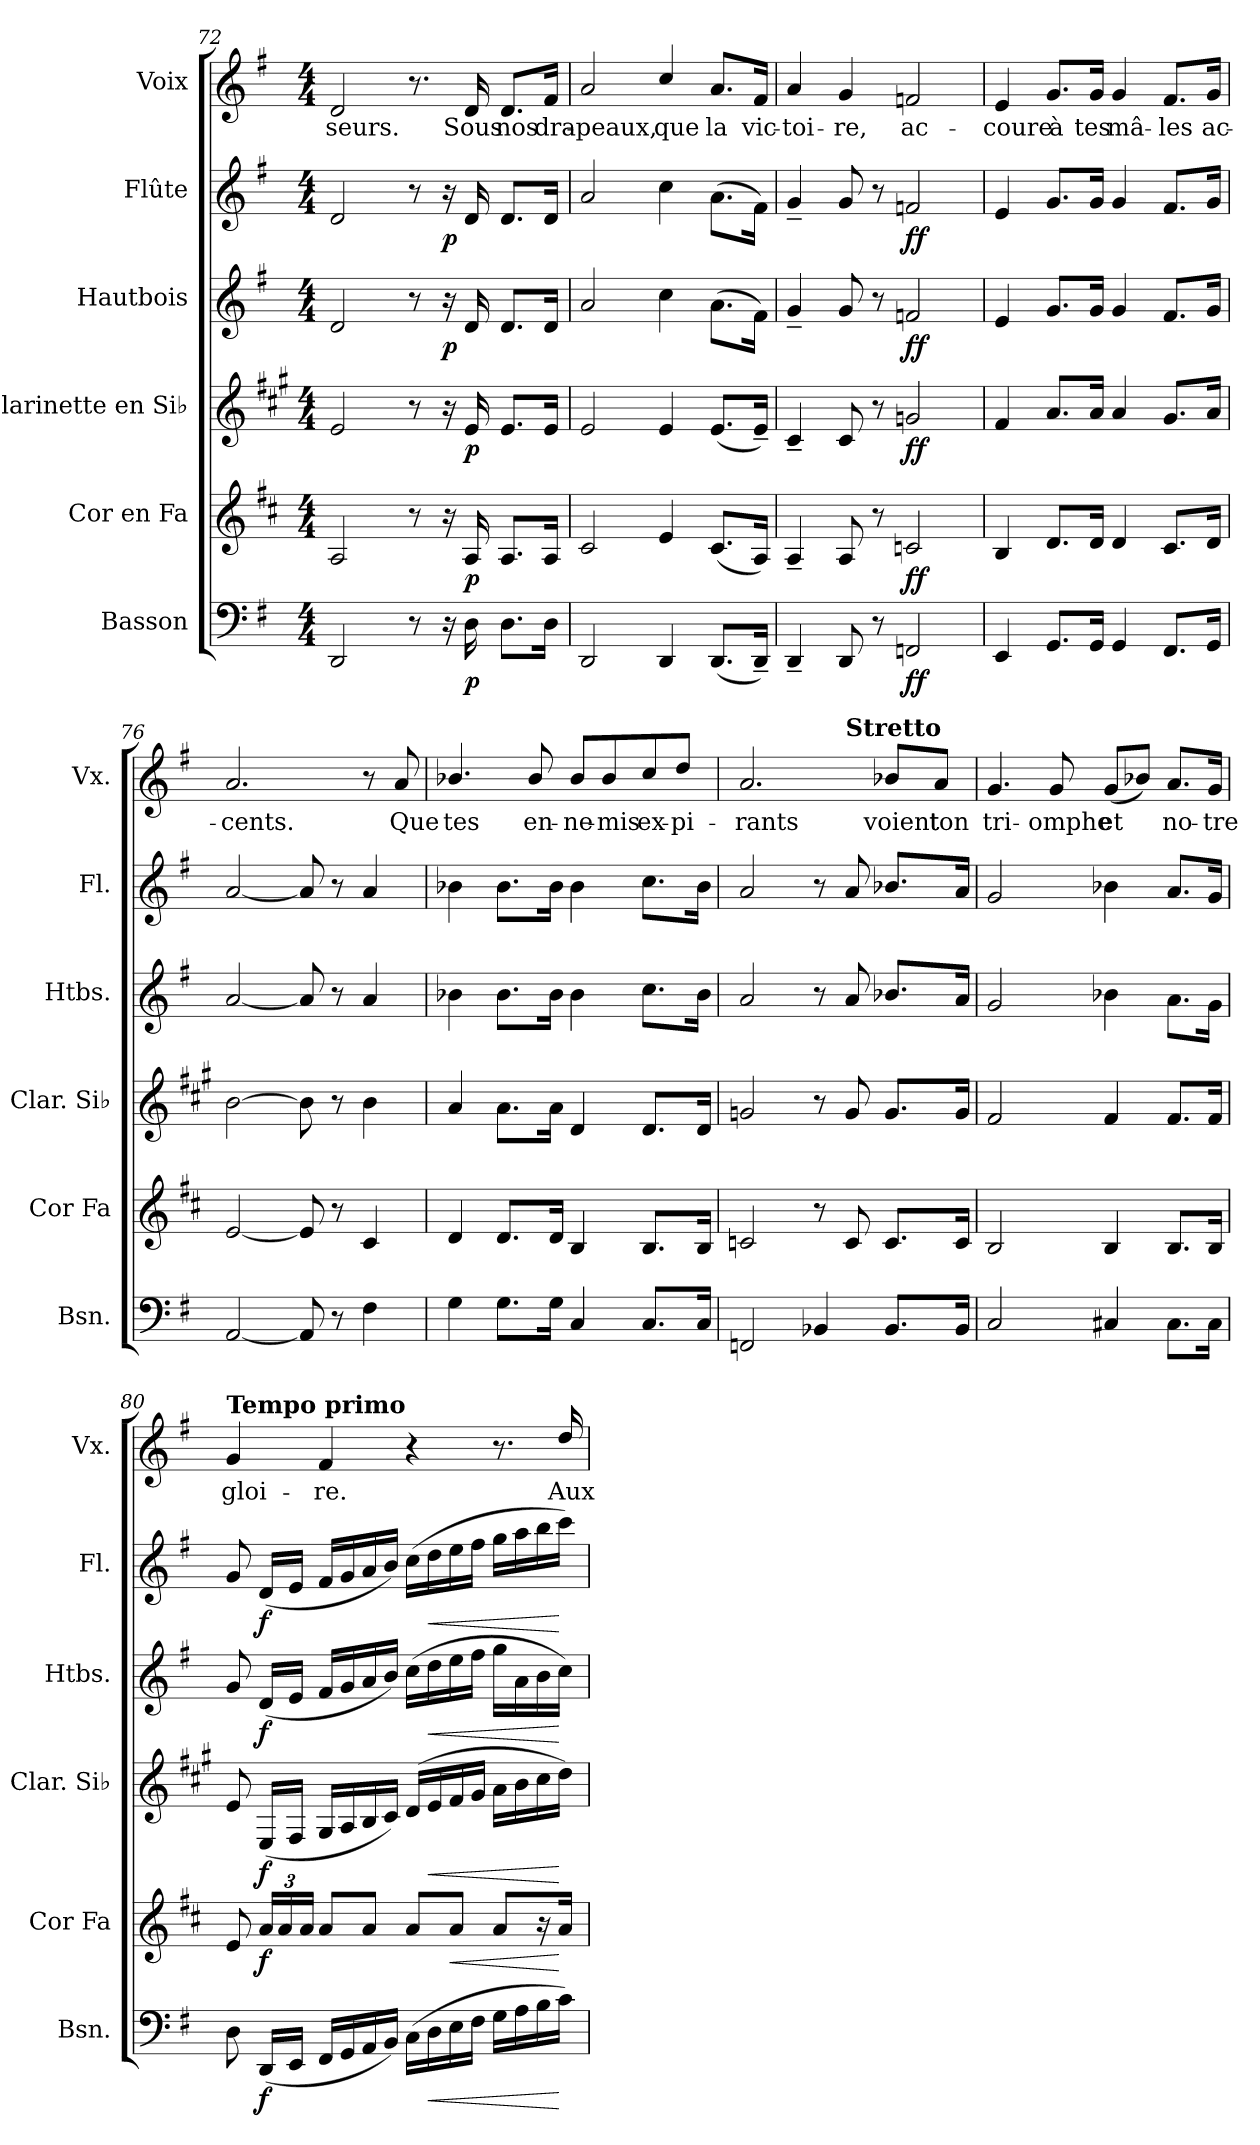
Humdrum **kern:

**kern	**dynam	**kern	**dynam	**kern	**dynam	**kern	**dynam	**kern	**dynam	**kern	**text
*part6	*part6	*part5	*part5	*part4	*part4	*part3	*part3	*part2	*part2	*part1	*part1
*staff6	*staff6	*staff5	*staff5	*staff4	*staff4	*staff3	*staff3	*staff2	*staff2	*staff1	*staff1
*I"Basson	*	*I"Cor en Fa	*	*I"Clarinette en Si♭	*	*I"Hautbois	*	*I"Flûte	*	*I"Voix	*
*I'Bsn.	*	*I'Cor Fa	*	*I'Clar. Si♭	*	*I'Htbs.	*	*I'Fl.	*	*I'Vx.	*
*clefF4	*	*clefG2	*	*clefG2	*	*clefG2	*	*clefG2	*	*clefG2	*
*	*	*ITrd4c7	*	*ITrd1c2	*	*	*	*	*	*	*
*k[f#]	*	*k[f#]	*	*k[f#]	*	*k[f#]	*	*k[f#]	*	*k[f#]	*
*M4/4	*	*M4/4	*	*M4/4	*	*M4/4	*	*M4/4	*	*M4/4	*
=72	=72	=72	=72	=72	=72	=72	=72	=72	=72	=72	=72
!	!	!	!	!	!	!	!	!	!	!	!LO:LY:b
2DD/	.	2D/	.	2d/	.	2d/	.	2d/	.	2d/	-seurs.
8r	.	8r	.	8r	.	8r	.	8r	.	8.r	.
!	!	!	!	!	!	!	!LO:DY:b	!	!LO:DY:b	!	!
16r	.	16r	.	16r	.	16r	p	16r	p	.	.
!	!LO:DY:b	!	!LO:DY:b	!	!LO:DY:b	!	!	!	!	!	!LO:LY:b
16D\	p	16D/	p	16d/	p	16d/	.	16d/	.	16d/	Sous
!	!	!	!	!	!	!	!	!	!	!	!LO:LY:b
8.D\L	.	8.D/L	.	8.d/L	.	8.d/L	.	8.d/L	.	8.d/L	nos
!	!	!	!	!	!	!	!	!	!	!	!LO:LY:b
16D\Jk	.	16D/Jk	.	16d/Jk	.	16d/Jk	.	16d/Jk	.	16f#/Jk	dra-
!!LO:PB:g=z
=73	=73	=73	=73	=73	=73	=73	=73	=73	=73	=73	=73
!	!	!	!	!	!	!	!	!	!	!	!LO:LY:b
2DD/	.	2F#/	.	2d/	.	2a/	.	2a/	.	2a/	-peaux,
!	!	!	!	!	!	!	!	!	!	!	!LO:LY:b
4DD/	.	4A/	.	4d/	.	4cc\	.	4cc\	.	4cc/	que
!	!	!	!	!	!	!	!	!	!	!	!LO:LY:b
(<8.DD/L	.	(<8.F#/L	.	(<8.d/L	.	(>8.a\L	.	(>8.a\L	.	8.a/L	la
!	!	!	!	!	!	!	!	!	!	!	!LO:LY:b
16DD~/Jk)	.	16D/Jk)	.	16d~/Jk)	.	16f#\Jk)	.	16f#\Jk)	.	16f#/Jk	vic-
=74	=74	=74	=74	=74	=74	=74	=74	=74	=74	=74	=74
!	!	!	!	!	!	!	!	!	!	!	!LO:LY:b
4DD~/	.	4D~/	.	4B~/	.	4g~/	.	4g~/	.	4a/	-toi-
!	!	!	!	!	!	!	!	!	!	!	!LO:LY:b
8DD/	.	8D/	.	8B/	.	8g/	.	8g/	.	4g/	-re,
8r	.	8r	.	8r	.	8r	.	8r	.	.	.
!	!LO:DY:b	!	!LO:DY:b	!	!LO:DY:b	!	!LO:DY:b	!	!LO:DY:b	!	!LO:LY:b
2FFn/	ff	2Fn/	ff	2fn/	ff	2fn/	ff	2fn/	ff	2fn/	ac-
=75	=75	=75	=75	=75	=75	=75	=75	=75	=75	=75	=75
!	!	!	!	!	!	!	!	!	!	!	!LO:LY:b
4EE/	.	4E/	.	4e/	.	4e/	.	4e/	.	4e/	-coure
!	!	!	!	!	!	!	!	!	!	!	!LO:LY:b
8.GG/L	.	8.G/L	.	8.g/L	.	8.g/L	.	8.g/L	.	8.g/L	à
!	!	!	!	!	!	!	!	!	!	!	!LO:LY:b
16GG/Jk	.	16G/Jk	.	16g/Jk	.	16g/Jk	.	16g/Jk	.	16g/Jk	tes
!	!	!	!	!	!	!	!	!	!	!	!LO:LY:b
4GG/	.	4G/	.	4g/	.	4g/	.	4g/	.	4g/	mâ-
!	!	!	!	!	!	!	!	!	!	!	!LO:LY:b
8.FF#/L	.	8.F#/L	.	8.f#/L	.	8.f#/L	.	8.f#/L	.	8.f#/L	-les
!	!	!	!	!	!	!	!	!	!	!	!LO:LY:b
16GG/Jk	.	16G/Jk	.	16g/Jk	.	16g/Jk	.	16g/Jk	.	16g/Jk	ac-
=76	=76	=76	=76	=76	=76	=76	=76	=76	=76	=76	=76
!	!	!	!	!	!	!	!	!	!	!	!LO:LY:b
[2AA/	.	[2A/	.	[2a\	.	[2a/	.	[2a/	.	2.a/	-cents.
8AA/]	.	8A/]	.	8a\]	.	8a/]	.	8a/]	.	.	.
8r	.	8r	.	8r	.	8r	.	8r	.	.	.
4F#\	.	4F#/	.	4a\	.	4a/	.	4a/	.	8r	.
!	!	!	!	!	!	!	!	!	!	!	!LO:LY:b
.	.	.	.	.	.	.	.	.	.	8a/	Que
=77	=77	=77	=77	=77	=77	=77	=77	=77	=77	=77	=77
!	!	!	!	!	!	!	!	!	!	!	!LO:LY:b
4G\	.	4G/	.	4g/	.	4b-X\	.	4b-X\	.	4.b-X/	tes
8.G\L	.	8.G/L	.	8.g\L	.	8.b-\L	.	8.b-\L	.	.	.
!	!	!	!	!	!	!	!	!	!	!	!LO:LY:b
.	.	.	.	.	.	.	.	.	.	8b-/	en-
16G\Jk	.	16G/Jk	.	16g\Jk	.	16b-\Jk	.	16b-\Jk	.	.	.
!	!	!	!	!	!	!	!	!	!	!	!LO:LY:b
4C/	.	4E/	.	4c/	.	4b-\	.	4b-\	.	8b-/L	-ne-
!	!	!	!	!	!	!	!	!	!	!	!LO:LY:b
.	.	.	.	.	.	.	.	.	.	8b-/	-mis
!	!	!	!	!	!	!	!	!	!	!	!LO:LY:b
8.C/L	.	8.E/L	.	8.c/L	.	8.cc\L	.	8.cc\L	.	8cc/	ex-
!	!	!	!	!	!	!	!	!	!	!	!LO:LY:b
.	.	.	.	.	.	.	.	.	.	8dd/J	-pi-
16C/Jk	.	16E/Jk	.	16c/Jk	.	16b-\Jk	.	16b-\Jk	.	.	.
=78	=78	=78	=78	=78	=78	=78	=78	=78	=78	=78	=78
!	!	!	!	!	!	!	!	!	!	!	!LO:LY:b
*	*	*	*	*	*	*	*	*	*	*^	*
2FFn/	.	2Fn/	.	2fn/	.	2a/	.	2a/	.	2.a/	2ryy	-rants
4BB-X/	.	8r	.	8r	.	8r	.	8r	.	.	8ryy	.
!	!	!	!	!	!	!	!	!	!	!	!LO:TX:B:t=Stretto	!
.	.	8F/	.	8f/	.	8a/	.	8a/	.	.	4.ryy	.
!	!	!	!	!	!	!	!	!	!	!	!	!LO:LY:b
8.BB-/L	.	8.F/L	.	8.f/L	.	8.b-X/L	.	8.b-X/L	.	8b-X/L	.	voient
!	!	!	!	!	!	!	!	!	!	!	!	!LO:LY:b
.	.	.	.	.	.	.	.	.	.	8a/J	.	ton
16BB-/Jk	.	16F/Jk	.	16f/Jk	.	16a/Jk	.	16a/Jk	.	.	.	.
=79	=79	=79	=79	=79	=79	=79	=79	=79	=79	=79	=79	=79
!	!	!	!	!	!	!	!	!	!	!	!	!LO:LY:b
*	*	*	*	*	*	*	*	*	*	*v	*v	*
2C/	.	2E/	.	2e/	.	2g/	.	2g/	.	4.g/	tri-
!	!	!	!	!	!	!	!	!	!	!	!LO:LY:b
.	.	.	.	.	.	.	.	.	.	8g/	-omphe
!	!	!	!	!	!	!	!	!	!	!	!LO:LY:b
4C#X/	.	4E/	.	4e/	.	4b-X\	.	4b-X\	.	(<8g/L	et
.	.	.	.	.	.	.	.	.	.	8b-X/J)	.
!	!	!	!	!	!	!	!	!	!	!	!LO:LY:b
8.C#\L	.	8.E/L	.	8.e/L	.	8.a\L	.	8.a/L	.	8.a/L	no-
!	!	!	!	!	!	!	!	!	!	!	!LO:LY:b
16C#\Jk	.	16E/Jk	.	16e/Jk	.	16g\Jk	.	16g/Jk	.	16g/Jk	-tre
=80	=80	=80	=80	=80	=80	=80	=80	=80	=80	=80	=80
!	!	!	!	!	!	!	!	!	!	!LO:TX:B:t=Tempo primo	!
!	!	!	!	!	!	!	!	!	!	!	!LO:LY:b
8D\	.	8A/	.	8d/	.	8g/	.	8g/	.	4g/	gloi-
*	*	*Xbrackettup	*	*	*	*	*	*	*	*	*
!	!LO:DY:b	!	!LO:DY:b	!	!LO:DY:b	!	!LO:DY:b	!	!LO:DY:b	!	!
(<16DD/LL	f	24d/LL	f	(<16D/LL	f	(<16d/LL	f	(<16d/LL	f	.	.
.	.	24d/	.	.	.	.	.	.	.	.	.
16EE/JJ	.	.	.	16E/JJ	.	16e/JJ	.	16e/JJ	.	.	.
.	.	24d/JJ	.	.	.	.	.	.	.	.	.
!	!	!	!	!	!	!	!	!	!	!	!LO:LY:b
16FF#/LL	.	8d/L	.	16F#/LL	.	16f#/LL	.	16f#/LL	.	4f#/	-re.
16GG/	.	.	.	16G/	.	16g/	.	16g/	.	.	.
16AA/	.	8d/J	.	16A/	.	16a/	.	16a/	.	.	.
16BB/JJ)	.	.	.	16B/JJ)	.	16b/JJ)	.	16b/JJ)	.	.	.
(>16C\LL	.	8d/L	.	(>16c/LL	.	(>16cc\LL	.	(>16cc\LL	.	4r	.
!	!LO:HP:b	!	!	!	!LO:HP:b	!	!LO:HP:b	!	!LO:HP:b	!	!
16D\	<	.	.	16d/	<	16dd\	<	16dd\	<	.	.
!	!	!	!LO:HP:b	!	!	!	!	!	!	!	!
16E\	.	8d/J	<	16e/	.	16ee\	.	16ee\	.	.	.
16F#\JJ	.	.	.	16f#/JJ	.	16ff#\JJ	.	16ff#\JJ	.	.	.
16G\LL	.	8d/L	.	16g\LL	.	16gg\LL	.	16gg\LL	.	8.r	.
16A\	.	.	.	16a\	.	16a\	.	16aa\	.	.	.
16B\	.	16r	.	16b\	.	16b\	.	16bb\	.	.	.
!	!	!	!	!	!	!	!	!	!	!	!LO:LY:b
16c\JJ)	[	16d/Jk	[	16cc\JJ)	[	16cc\JJ)	[	16ccc\JJ)	[	16dd/	Aux
=	=	=	=	=	=	=	=	=	=	=	=
*-	*-	*-	*-	*-	*-	*-	*-	*-	*-	*-	*-
